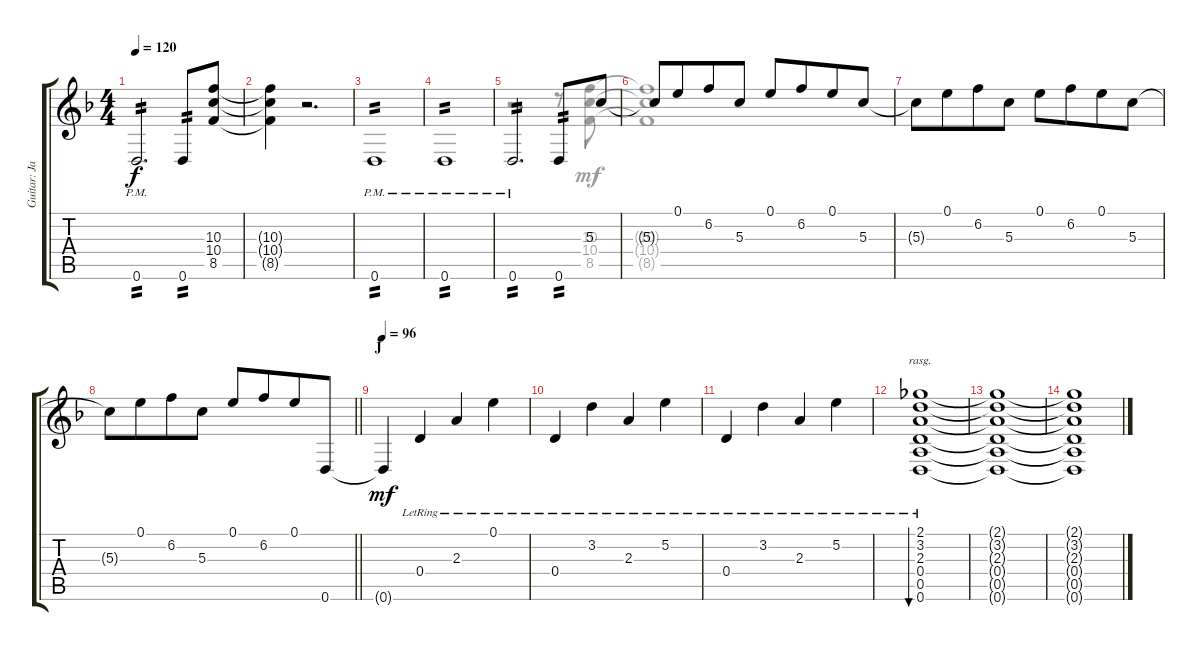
\track ("Guitar: Jake" "Guitar: Ja") {instrument overdrivenguitar}
\staff {score tabs}
\tuning (E4 B3 G3 D3 A2 D2) {hide}
\voice
\ts (4 4)
\tempo 120
\clef g2
\ks f
0.6{pm}.2{d tp 2 dy f} 0.6.8{tp 2} (10.3 10.4 8.5).8 |
(10.3{t} 10.4{t} 8.5{t}).4 r.2{d} |
0.6{pm}.1{tp 2} |
0.6{pm}.1{tp 2} |
0.6{pm}.2{d tp 2} 0.6.8{tp 2} 5.3.8 |
5.3{t}.8 0.1.8{beam merge} 6.2.8 5.3.8 0.1.8 6.2.8{beam merge} 0.1.8 5.3.8 |
5.3{t}.8 0.1.8{beam merge} 6.2.8 5.3.8 0.1.8 6.2.8{beam merge} 0.1.8 5.3.8 |
\barLineRight lightlight
5.3{t}.8 0.1.8{beam merge} 6.2.8 5.3.8 0.1.8 6.2.8{beam merge} 0.1.8 0.6.8 |
\section ("" "J")
\tempo 96
0.6{t}.4{dy mf} 0.4{lr}.4 2.3{lr}.4 0.1{lr}.4 |
0.4{lr}.4 3.2{lr}.4 2.3{lr}.4 5.2{lr}.4 |
0.4{lr}.4 3.2{lr}.4 2.3{lr}.4 5.2{lr}.4 |
(2.1{lr} 3.2{lr} 2.3{lr} 0.4{lr} 0.5{lr} 0.6{lr}).1{bu 480 rasg ii} |
(2.1{t} 3.2{t} 2.3{t} 0.4{t} 0.5{t} 0.6{t}).1 |
(2.1{t} 3.2{t} 2.3{t} 0.4{t} 0.5{t} 0.6{t}).1
\voice
\clef g2
\ottava regular
\simile none
\ks f
|
|
|
|
r.2{d} r.8 (10.3 10.4 8.5).8 |
(10.3{t} 10.4{t} 8.5{t}).1 |
|
\barLineRight lightlight
|
|
|
|
|
|
